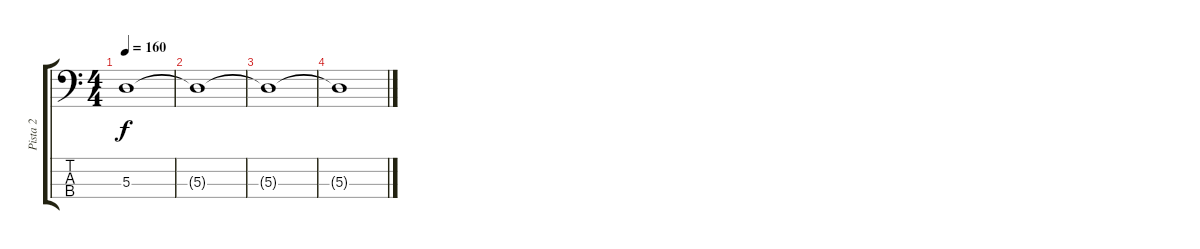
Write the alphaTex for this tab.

\track ("Pista 2" "Pista 2") {instrument electricbassfinger}
\staff {score tabs}
\tuning (G2 D2 A1 E1) {hide}
\ts (4 4)
\tempo 160
\clef f4
\ks c
5.3.1{dy f volume 0} |
5.3{t}.1 |
5.3{t}.1 |
5.3{t}.1
